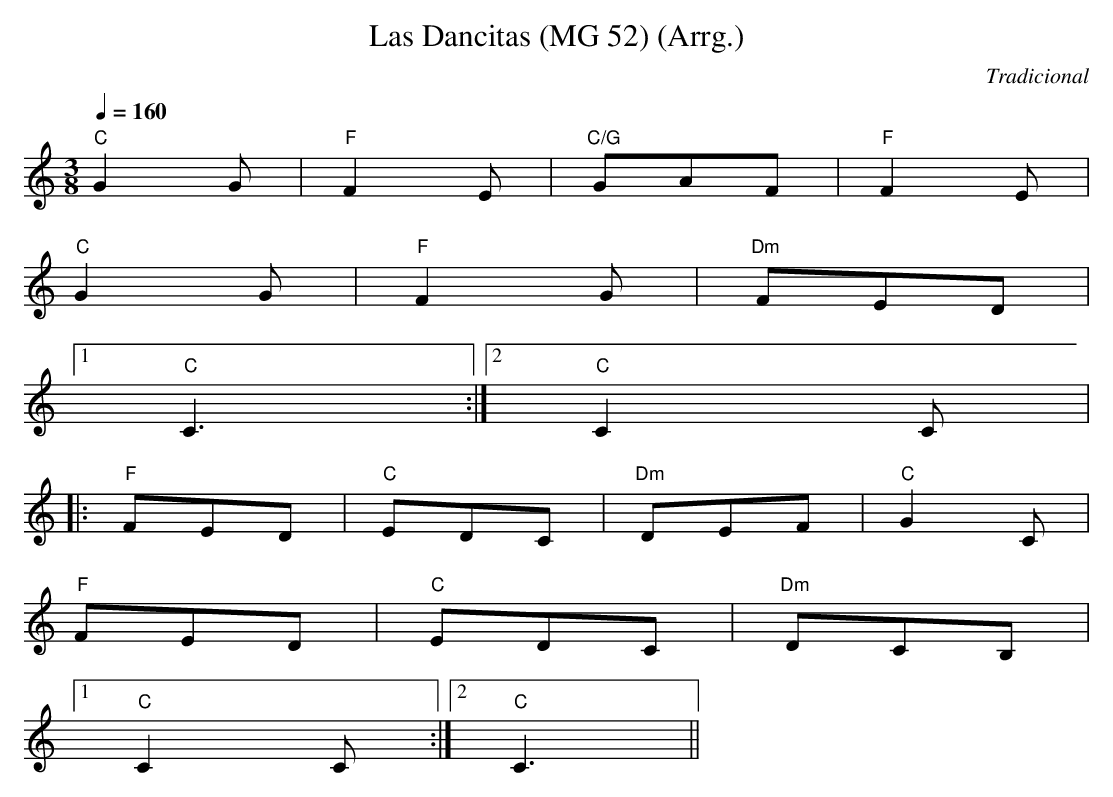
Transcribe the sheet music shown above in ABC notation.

X:1
T:Las Dancitas (MG 52) (Arrg.)
C:Tradicional
E:Comp.
M:3/8
L:1/8
Q:1/4=160
K:C
"C"G2 G|"F"F2 E|"C/G"GAF|"F"F2 E|
"C"G2 G|"F"F2 G|"Dm"FED|
[1 "C"C3:|[2 "C"C2 C|
|:"F"FED|"C"EDC|"Dm"DEF|"C"G2 C|
"F"FED|"C"EDC|"Dm"DCB,|
[1 "C"C2 C:|[2 "C"C3||
